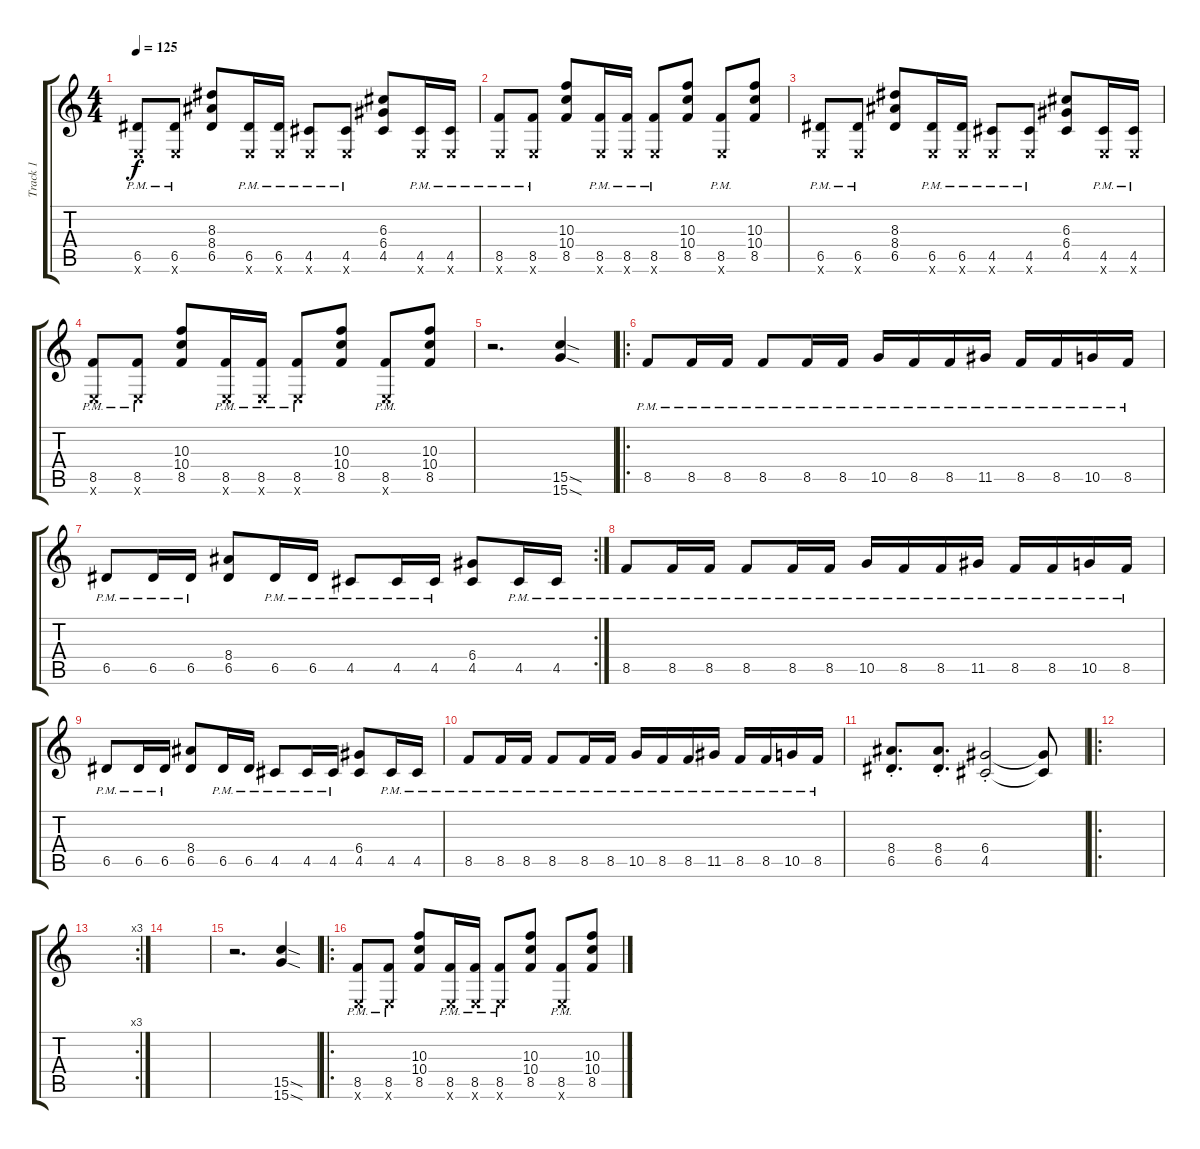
\track ("Track 1" "Track 1") {instrument distortionguitar}
\staff {score tabs}
\tuning (E4 B3 G3 D3 A2 E2) {hide}
\ts (4 4)
\tempo 125
\clef g2
\ks c
(6.5{pm} 0.6{x}).8{dy f} (6.5{pm} 0.6{x}).8 (8.3 8.4 6.5).8 (6.5{pm} 0.6{x}).16 (6.5{pm} 0.6{x}).16 (4.5{pm} 0.6{x}).8 (4.5{pm} 0.6{x}).8 (6.3 6.4 4.5).8 (4.5{pm} 0.6{x}).16 (4.5{pm} 0.6{x}).16 |
(8.5{pm} 0.6{x}).8 (8.5{pm} 0.6{x}).8 (10.3 10.4 8.5).8 (8.5{pm} 0.6{x}).16 (8.5{pm} 0.6{x}).16 (8.5{pm} 0.6{x}).8 (10.3 10.4 8.5).8 (8.5{pm} 0.6{x}).8 (10.3 10.4 8.5).8 |
(6.5{pm} 0.6{x}).8 (6.5{pm} 0.6{x}).8 (8.3 8.4 6.5).8 (6.5{pm} 0.6{x}).16 (6.5{pm} 0.6{x}).16 (4.5{pm} 0.6{x}).8 (4.5{pm} 0.6{x}).8 (6.3 6.4 4.5).8 (4.5{pm} 0.6{x}).16 (4.5{pm} 0.6{x}).16 |
(8.5{pm} 0.6{x}).8 (8.5{pm} 0.6{x}).8 (10.3 10.4 8.5).8 (8.5{pm} 0.6{x}).16 (8.5{pm} 0.6{x}).16 (8.5{pm} 0.6{x}).8 (10.3 10.4 8.5).8 (8.5{pm} 0.6{x}).8 (10.3 10.4 8.5).8 |
r.2{d} (15.5{sod} 15.6{sod}).4 |
\ro
8.5{pm}.8 8.5{pm}.16 8.5{pm}.16 8.5{pm}.8 8.5{pm}.16 8.5{pm}.16 10.5{pm}.16 8.5{pm}.16 8.5{pm}.16 11.5{pm}.16 8.5{pm}.16 8.5{pm}.16 10.5{pm}.16 8.5{pm}.16 |
\rc 2
6.5{pm}.8 6.5{pm}.16 6.5{pm}.16 (8.4 6.5).8 6.5{pm}.16 6.5{pm}.16 4.5{pm}.8 4.5{pm}.16 4.5{pm}.16 (6.4 4.5).8 4.5{pm}.16 4.5{pm}.16 |
8.5{pm}.8 8.5{pm}.16 8.5{pm}.16 8.5{pm}.8 8.5{pm}.16 8.5{pm}.16 10.5{pm}.16 8.5{pm}.16 8.5{pm}.16 11.5{pm}.16 8.5{pm}.16 8.5{pm}.16 10.5{pm}.16 8.5{pm}.16 |
6.5{pm}.8 6.5{pm}.16 6.5{pm}.16 (8.4 6.5).8 6.5{pm}.16 6.5{pm}.16 4.5{pm}.8 4.5{pm}.16 4.5{pm}.16 (6.4 4.5).8 4.5{pm}.16 4.5{pm}.16 |
8.5{pm}.8 8.5{pm}.16 8.5{pm}.16 8.5{pm}.8 8.5{pm}.16 8.5{pm}.16 10.5{pm}.16 8.5{pm}.16 8.5{pm}.16 11.5{pm}.16 8.5{pm}.16 8.5{pm}.16 10.5{pm}.16 8.5{pm}.16 |
(8.4{st} 6.5{st}).8{d} (8.4{st} 6.5{st}).8{d} (6.4{st} 4.5{st}).2 (6.4{t} 4.5{t}).8 |
\ro
|
\rc 3
|
|
r.2{d} (15.5{sod} 15.6{sod}).4 |
\ro
(8.5{pm} 0.6{x}).8 (8.5{pm} 0.6{x}).8 (10.3 10.4 8.5).8 (8.5{pm} 0.6{x}).16 (8.5{pm} 0.6{x}).16 (8.5{pm} 0.6{x}).8 (10.3 10.4 8.5).8 (8.5{pm} 0.6{x}).8 (10.3 10.4 8.5).8
